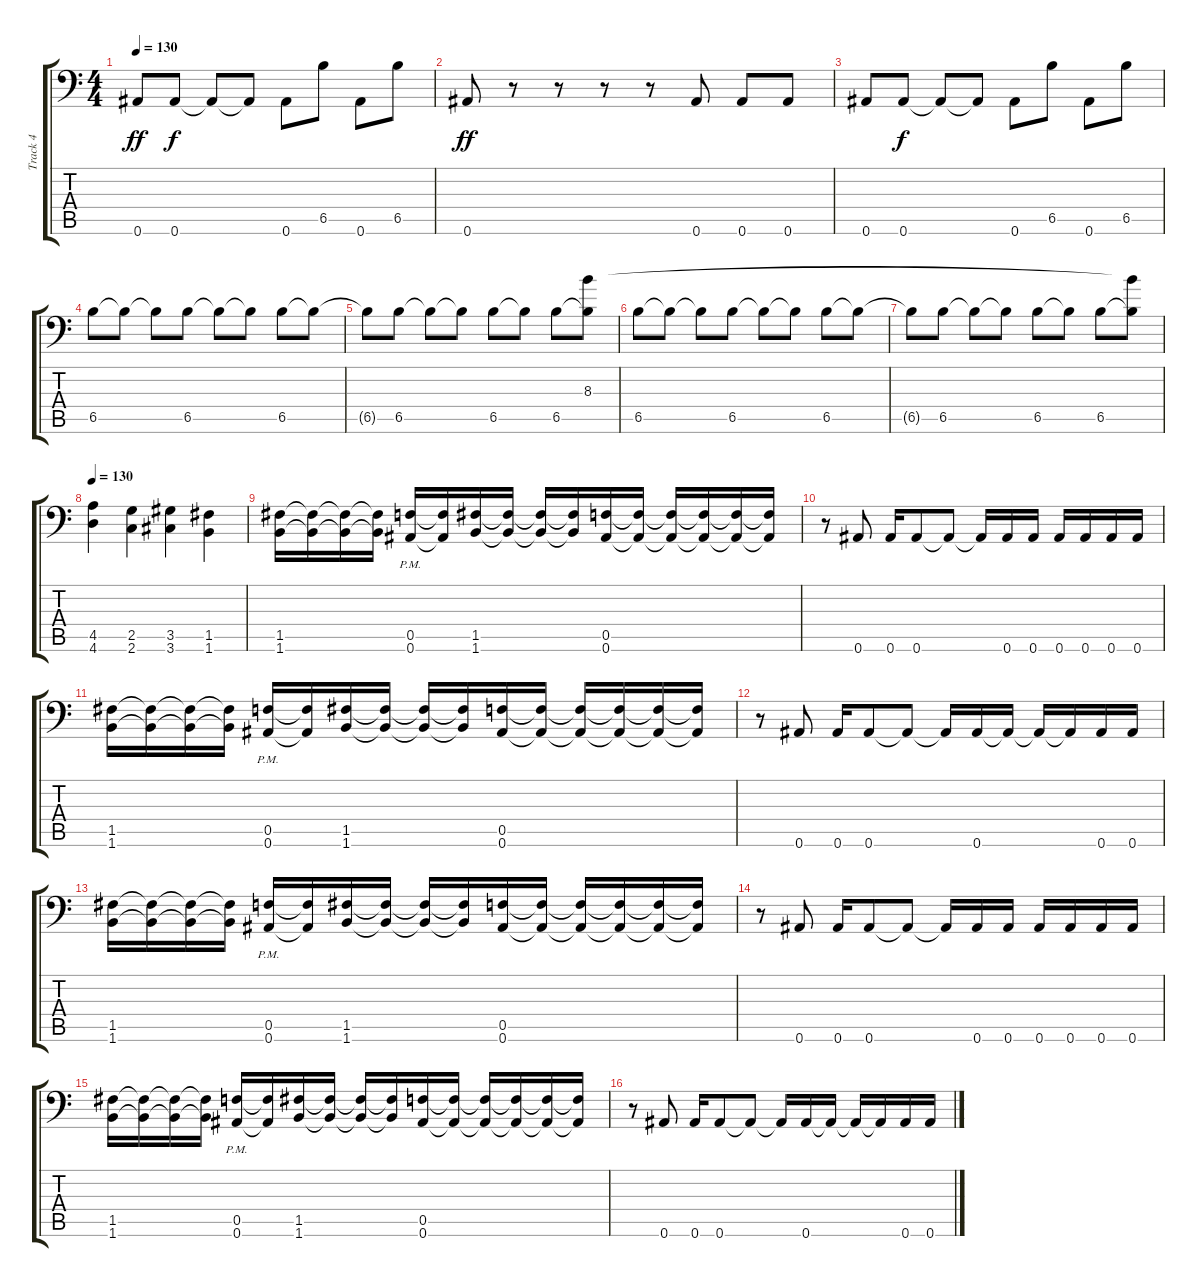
\track ("Track 4" "Track 4") {instrument electricbasspick}
\staff {score tabs}
\tuning (C4 G3 Eb3 Bb2 F2 Bb1) {hide}
\ts (4 4)
\tempo 130
\clef f4
\ks c
0.6.8{dy ff} 0.6.8{dy f} 0.6{t}.8 0.6{t}.8 0.6.8 6.5.8 0.6.8 6.5.8 |
0.6.8{dy ff} r.8 r.8 r.8 r.8 0.6.8 0.6.8 0.6.8 |
0.6.8 0.6.8{dy f} 0.6{t}.8 0.6{t}.8 0.6.8 6.5.8 0.6.8 6.5.8 |
6.5.8 6.5{t}.8 6.5{t}.8 6.5.8 6.5{t}.8 6.5{t}.8 6.5.8 6.5{t}.8 |
6.5{t}.8 6.5.8 6.5{t}.8 6.5{t}.8 6.5.8 6.5{t}.8 6.5.8 (8.3 6.5{t}).8 |
6.5.8 6.5{t}.8 6.5{t}.8 6.5.8 6.5{t}.8 6.5{t}.8 6.5.8 6.5{t}.8 |
6.5{t}.8 6.5.8 6.5{t}.8 6.5{t}.8 6.5.8 6.5{t}.8 6.5.8 (8.3{t} 6.5{t}).8 |
\tempo 130
(4.5 4.6).4 (2.5 2.6).4 (3.5 3.6).4 (1.5 1.6).4 |
(1.5 1.6).16 (1.5{t} 1.6{t}).16 (1.5{t} 1.6{t}).16 (1.5{t} 1.6{t}).16 (0.5{pm} 0.6{pm}).16 (0.5{t} 0.6{t}).16 (1.5 1.6).16 (1.5{t} 1.6{t}).16 (1.5{t} 1.6{t}).16 (1.5{t} 1.6{t}).16 (0.5 0.6).16 (0.5{t} 0.6{t}).16 (0.5{t} 0.6{t}).16 (0.5{t} 0.6{t}).16 (0.5{t} 0.6{t}).16 (0.5{t} 0.6{t}).16 |
r.8 0.6.8 0.6.16 0.6.8 0.6{t}.8 0.6{t}.16 0.6.16 0.6.16 0.6.16 0.6.16 0.6.16 0.6.16 |
(1.5 1.6).16 (1.5{t} 1.6{t}).16 (1.5{t} 1.6{t}).16 (1.5{t} 1.6{t}).16 (0.5{pm} 0.6{pm}).16 (0.5{t} 0.6{t}).16 (1.5 1.6).16 (1.5{t} 1.6{t}).16 (1.5{t} 1.6{t}).16 (1.5{t} 1.6{t}).16 (0.5 0.6).16 (0.5{t} 0.6{t}).16 (0.5{t} 0.6{t}).16 (0.5{t} 0.6{t}).16 (0.5{t} 0.6{t}).16 (0.5{t} 0.6{t}).16 |
r.8 0.6.8 0.6.16 0.6.8 0.6{t}.8 0.6{t}.16 0.6.16 0.6{t}.16 0.6{t}.16 0.6{t}.16 0.6.16 0.6.16 |
(1.5 1.6).16 (1.5{t} 1.6{t}).16 (1.5{t} 1.6{t}).16 (1.5{t} 1.6{t}).16 (0.5{pm} 0.6{pm}).16 (0.5{t} 0.6{t}).16 (1.5 1.6).16 (1.5{t} 1.6{t}).16 (1.5{t} 1.6{t}).16 (1.5{t} 1.6{t}).16 (0.5 0.6).16 (0.5{t} 0.6{t}).16 (0.5{t} 0.6{t}).16 (0.5{t} 0.6{t}).16 (0.5{t} 0.6{t}).16 (0.5{t} 0.6{t}).16 |
r.8 0.6.8 0.6.16 0.6.8 0.6{t}.8 0.6{t}.16 0.6.16 0.6.16 0.6.16 0.6.16 0.6.16 0.6.16 |
(1.5 1.6).16 (1.5{t} 1.6{t}).16 (1.5{t} 1.6{t}).16 (1.5{t} 1.6{t}).16 (0.5{pm} 0.6{pm}).16 (0.5{t} 0.6{t}).16 (1.5 1.6).16 (1.5{t} 1.6{t}).16 (1.5{t} 1.6{t}).16 (1.5{t} 1.6{t}).16 (0.5 0.6).16 (0.5{t} 0.6{t}).16 (0.5{t} 0.6{t}).16 (0.5{t} 0.6{t}).16 (0.5{t} 0.6{t}).16 (0.5{t} 0.6{t}).16 |
r.8 0.6.8 0.6.16 0.6.8 0.6{t}.8 0.6{t}.16 0.6.16 0.6{t}.16 0.6{t}.16 0.6{t}.16 0.6.16 0.6.16
